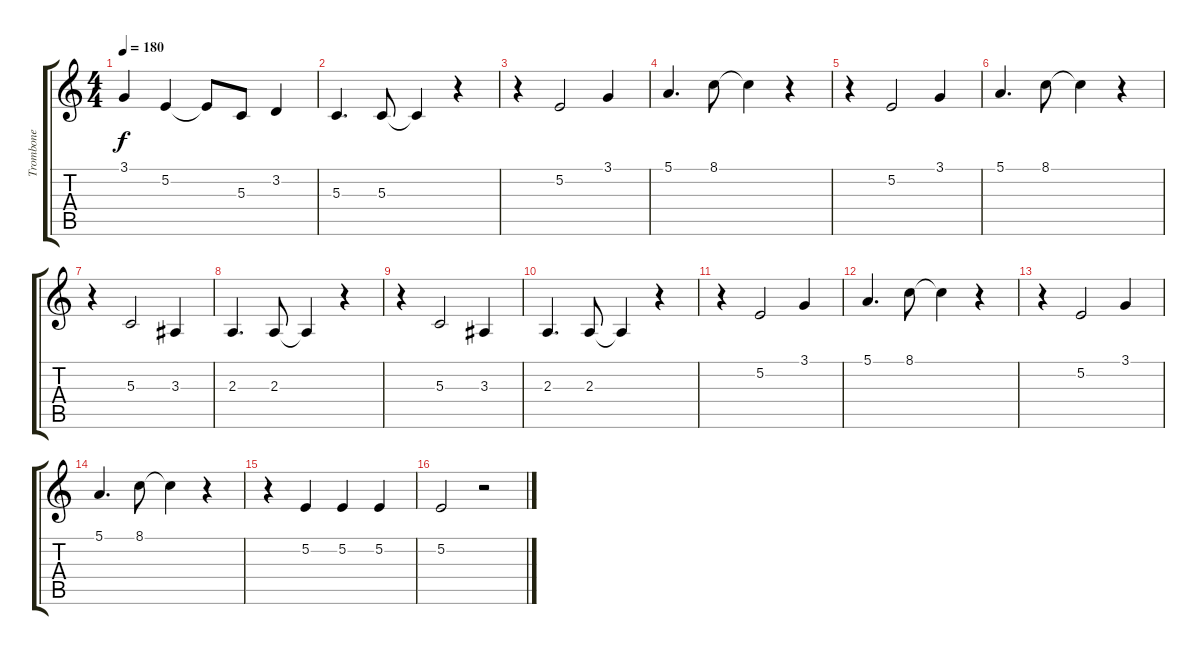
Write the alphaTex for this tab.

\track ("Trombone" "Trombone") {instrument trombone}
\staff {score tabs}
\tuning (E4 B3 G3 D3 A2 E2) {hide}
\ts (4 4)
\tempo 180
\clef g2
\ks c
3.1.4{dy f} 5.2.4 5.2{t}.8 5.3.8 3.2.4 |
5.3.4{d} 5.3.8 5.3{t}.4 r.4 |
r.4 5.2.2 3.1.4 |
5.1.4{d} 8.1.8 8.1{t}.4 r.4 |
r.4 5.2.2 3.1.4 |
5.1.4{d} 8.1.8 8.1{t}.4 r.4 |
r.4 5.3.2 3.3.4 |
2.3.4{d} 2.3.8 2.3{t}.4 r.4 |
r.4 5.3.2 3.3.4 |
2.3.4{d} 2.3.8 2.3{t}.4 r.4 |
r.4 5.2.2 3.1.4 |
5.1.4{d} 8.1.8 8.1{t}.4 r.4 |
r.4 5.2.2 3.1.4 |
5.1.4{d} 8.1.8 8.1{t}.4 r.4 |
r.4 5.2.4 5.2.4 5.2.4 |
5.2.2 r.2
